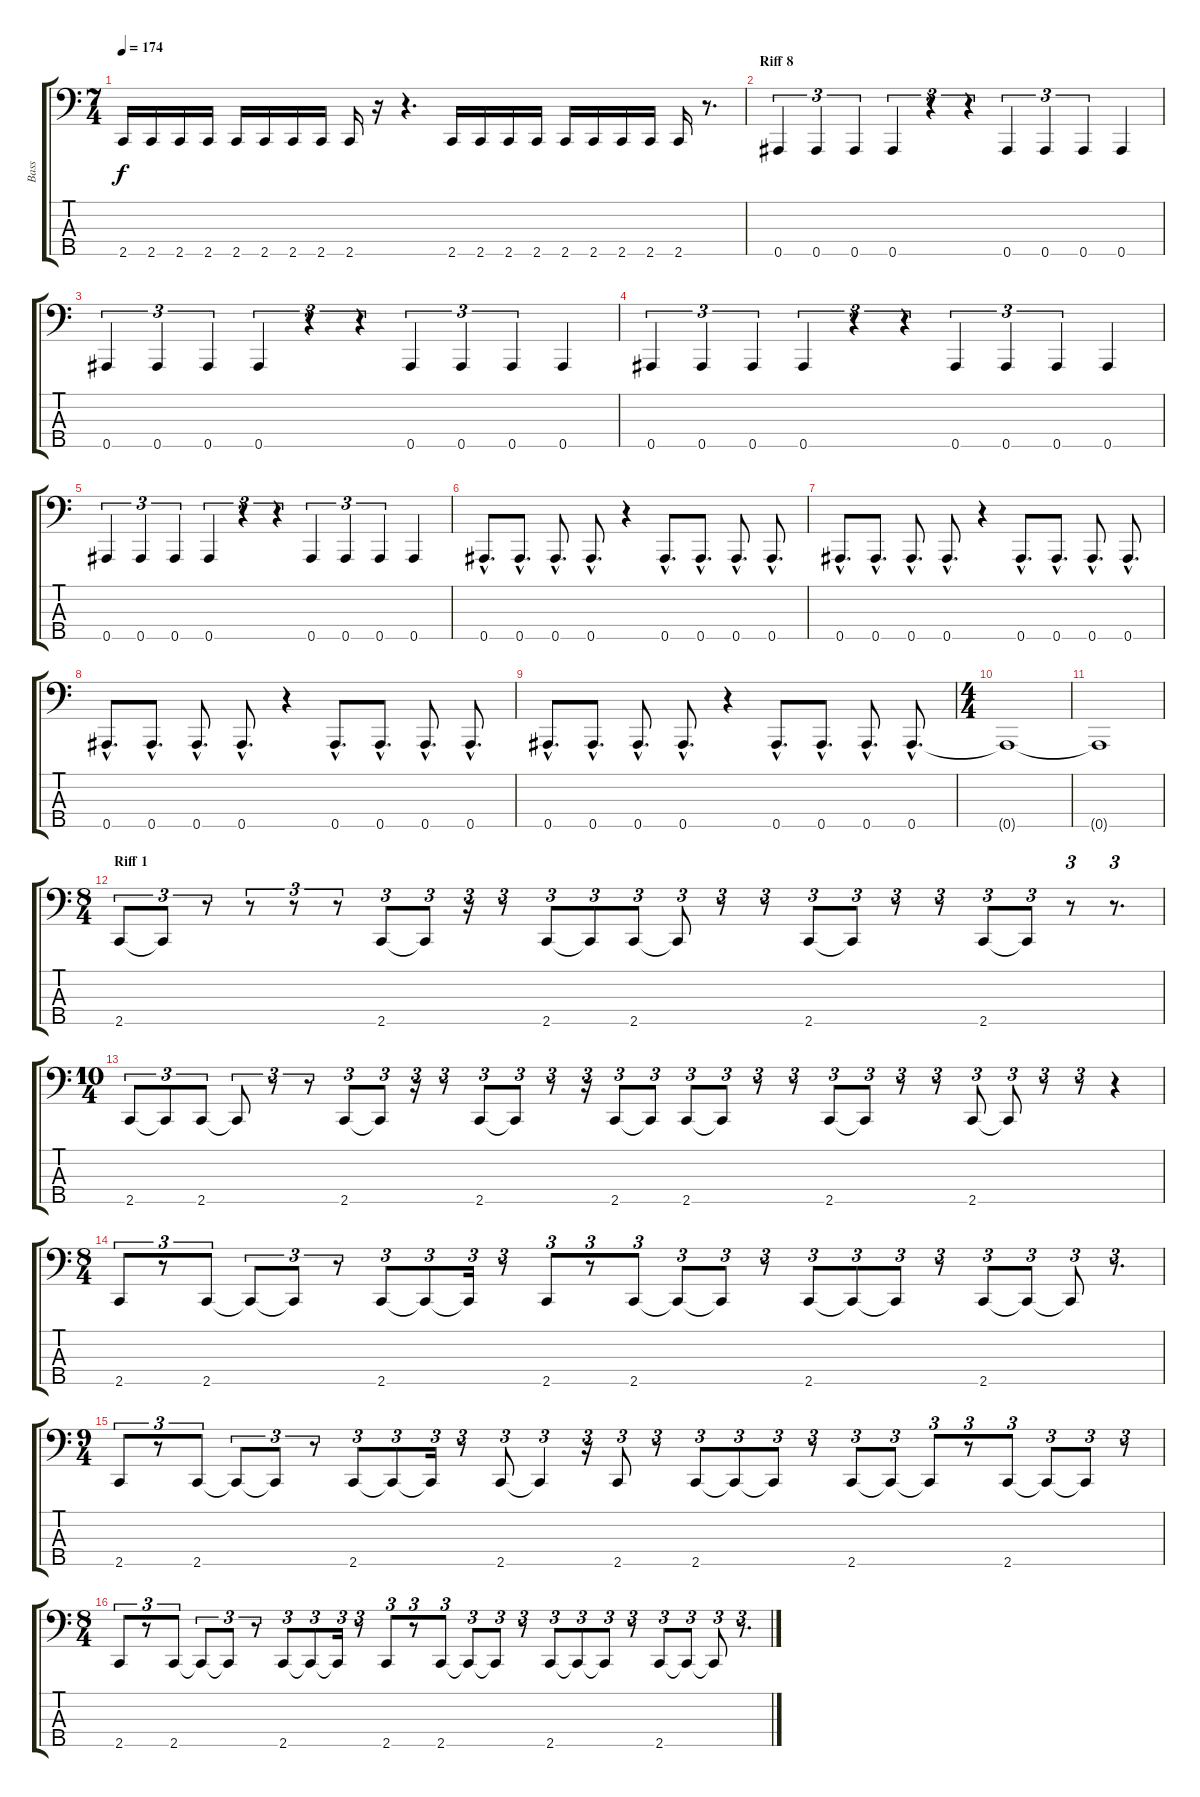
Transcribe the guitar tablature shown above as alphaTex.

\track ("Bass" "Bass") {instrument electricbassfinger}
\staff {score tabs}
\tuning (Gb2 Db2 Ab1 Eb1 Bb0) {hide}
\ts (7 4)
\tempo 174
\clef f4
\ks c
2.5.16{dy f} 2.5.16 2.5.16 2.5.16 2.5.16 2.5.16 2.5.16 2.5.16 2.5.16 r.16 r.4{d} 2.5.16 2.5.16 2.5.16 2.5.16 2.5.16 2.5.16 2.5.16 2.5.16 2.5.16 r.8{d} |
\section ("" "Riff 8")
0.5.4{tu (3 2)} 0.5.4{tu (3 2)} 0.5.4{tu (3 2)} 0.5.4{tu (3 2)} r.4{tu (3 2)} r.4{tu (3 2)} 0.5.4{tu (3 2)} 0.5.4{tu (3 2)} 0.5.4{tu (3 2)} 0.5.4 |
0.5.4{tu (3 2)} 0.5.4{tu (3 2)} 0.5.4{tu (3 2)} 0.5.4{tu (3 2)} r.4{tu (3 2)} r.4{tu (3 2)} 0.5.4{tu (3 2)} 0.5.4{tu (3 2)} 0.5.4{tu (3 2)} 0.5.4 |
0.5.4{tu (3 2)} 0.5.4{tu (3 2)} 0.5.4{tu (3 2)} 0.5.4{tu (3 2)} r.4{tu (3 2)} r.4{tu (3 2)} 0.5.4{tu (3 2)} 0.5.4{tu (3 2)} 0.5.4{tu (3 2)} 0.5.4 |
0.5.4{tu (3 2)} 0.5.4{tu (3 2)} 0.5.4{tu (3 2)} 0.5.4{tu (3 2)} r.4{tu (3 2)} r.4{tu (3 2)} 0.5.4{tu (3 2)} 0.5.4{tu (3 2)} 0.5.4{tu (3 2)} 0.5.4 |
0.5{hac}.8{d} 0.5{hac}.8{d} 0.5{hac}.8{d} 0.5{hac}.8{d} r.4 0.5{hac}.8{d} 0.5{hac}.8{d} 0.5{hac}.8{d} 0.5{hac}.8{d} |
0.5{hac}.8{d} 0.5{hac}.8{d} 0.5{hac}.8{d} 0.5{hac}.8{d} r.4 0.5{hac}.8{d} 0.5{hac}.8{d} 0.5{hac}.8{d} 0.5{hac}.8{d} |
0.5{hac}.8{d} 0.5{hac}.8{d} 0.5{hac}.8{d} 0.5{hac}.8{d} r.4 0.5{hac}.8{d} 0.5{hac}.8{d} 0.5{hac}.8{d} 0.5{hac}.8{d} |
0.5{hac}.8{d} 0.5{hac}.8{d} 0.5{hac}.8{d} 0.5{hac}.8{d} r.4 0.5{hac}.8{d} 0.5{hac}.8{d} 0.5{hac}.8{d} 0.5{hac}.8{d} |
\ts (4 4)
0.5{t}.1 |
0.5{t}.1 |
\ts (8 4)
\section ("" "Riff 1")
2.5.8{tu (3 2)} 2.5{t}.8{tu (3 2)} r.8{tu (3 2)} r.8{tu (3 2)} r.8{tu (3 2)} r.8{tu (3 2)} 2.5.8{tu (3 2)} 2.5{t}.8{tu (3 2)} r.16{tu (3 2)} r.8{tu (3 2)} 2.5.8{tu (3 2)} 2.5{t}.8{tu (3 2)} 2.5.8{tu (3 2)} 2.5{t}.8{tu (3 2)} r.8{tu (3 2)} r.8{tu (3 2)} 2.5.8{tu (3 2)} 2.5{t}.8{tu (3 2)} r.8{tu (3 2)} r.8{tu (3 2)} 2.5.8{tu (3 2)} 2.5{t}.8{tu (3 2)} r.8{tu (3 2)} r.8{d tu (3 2)} |
\ts (10 4)
2.5.8{tu (3 2)} 2.5{t}.8{tu (3 2)} 2.5.8{tu (3 2)} 2.5{t}.8{tu (3 2)} r.8{tu (3 2)} r.8{tu (3 2)} 2.5.8{tu (3 2)} 2.5{t}.8{tu (3 2)} r.16{tu (3 2)} r.8{tu (3 2)} 2.5.8{tu (3 2)} 2.5{t}.8{tu (3 2)} r.8{tu (3 2)} r.16{tu (3 2)} 2.5.8{tu (3 2)} 2.5{t}.8{tu (3 2)} 2.5.8{tu (3 2)} 2.5{t}.8{tu (3 2)} r.8{tu (3 2)} r.8{tu (3 2)} 2.5.8{tu (3 2)} 2.5{t}.8{tu (3 2)} r.8{tu (3 2)} r.8{tu (3 2)} 2.5.8{tu (3 2)} 2.5{t}.8{tu (3 2)} r.8{tu (3 2)} r.8{tu (3 2)} r.4 |
\ts (8 4)
2.5.8{tu (3 2)} r.8{tu (3 2)} 2.5.8{tu (3 2)} 2.5{t}.8{tu (3 2)} 2.5{t}.8{tu (3 2)} r.8{tu (3 2)} 2.5.8{tu (3 2)} 2.5{t}.8{tu (3 2)} 2.5{t}.16{tu (3 2)} r.8{tu (3 2)} 2.5.8{tu (3 2)} r.8{tu (3 2)} 2.5.8{tu (3 2)} 2.5{t}.8{tu (3 2)} 2.5{t}.8{tu (3 2)} r.8{tu (3 2)} 2.5.8{tu (3 2)} 2.5{t}.8{tu (3 2)} 2.5{t}.8{tu (3 2)} r.8{tu (3 2)} 2.5.8{tu (3 2)} 2.5{t}.8{tu (3 2)} 2.5{t}.8{tu (3 2)} r.8{d tu (3 2)} |
\ts (9 4)
2.5.8{tu (3 2)} r.8{tu (3 2)} 2.5.8{tu (3 2)} 2.5{t}.8{tu (3 2)} 2.5{t}.8{tu (3 2)} r.8{tu (3 2)} 2.5.8{tu (3 2)} 2.5{t}.8{tu (3 2)} 2.5{t}.16{tu (3 2)} r.8{tu (3 2)} 2.5.8{tu (3 2)} 2.5{t}.4{tu (3 2)} r.16{tu (3 2)} 2.5.8{tu (3 2)} r.8{tu (3 2)} 2.5.8{tu (3 2)} 2.5{t}.8{tu (3 2)} 2.5{t}.8{tu (3 2)} r.8{tu (3 2)} 2.5.8{tu (3 2)} 2.5{t}.8{tu (3 2)} 2.5{t}.8{tu (3 2)} r.8{tu (3 2)} 2.5.8{tu (3 2)} 2.5{t}.8{tu (3 2)} 2.5{t}.8{tu (3 2)} r.8{tu (3 2)} |
\ts (8 4)
2.5.8{tu (3 2)} r.8{tu (3 2)} 2.5.8{tu (3 2)} 2.5{t}.8{tu (3 2)} 2.5{t}.8{tu (3 2)} r.8{tu (3 2)} 2.5.8{tu (3 2)} 2.5{t}.8{tu (3 2)} 2.5{t}.16{tu (3 2)} r.8{tu (3 2)} 2.5.8{tu (3 2)} r.8{tu (3 2)} 2.5.8{tu (3 2)} 2.5{t}.8{tu (3 2)} 2.5{t}.8{tu (3 2)} r.8{tu (3 2)} 2.5.8{tu (3 2)} 2.5{t}.8{tu (3 2)} 2.5{t}.8{tu (3 2)} r.8{tu (3 2)} 2.5.8{tu (3 2)} 2.5{t}.8{tu (3 2)} 2.5{t}.8{tu (3 2)} r.8{d tu (3 2)}
